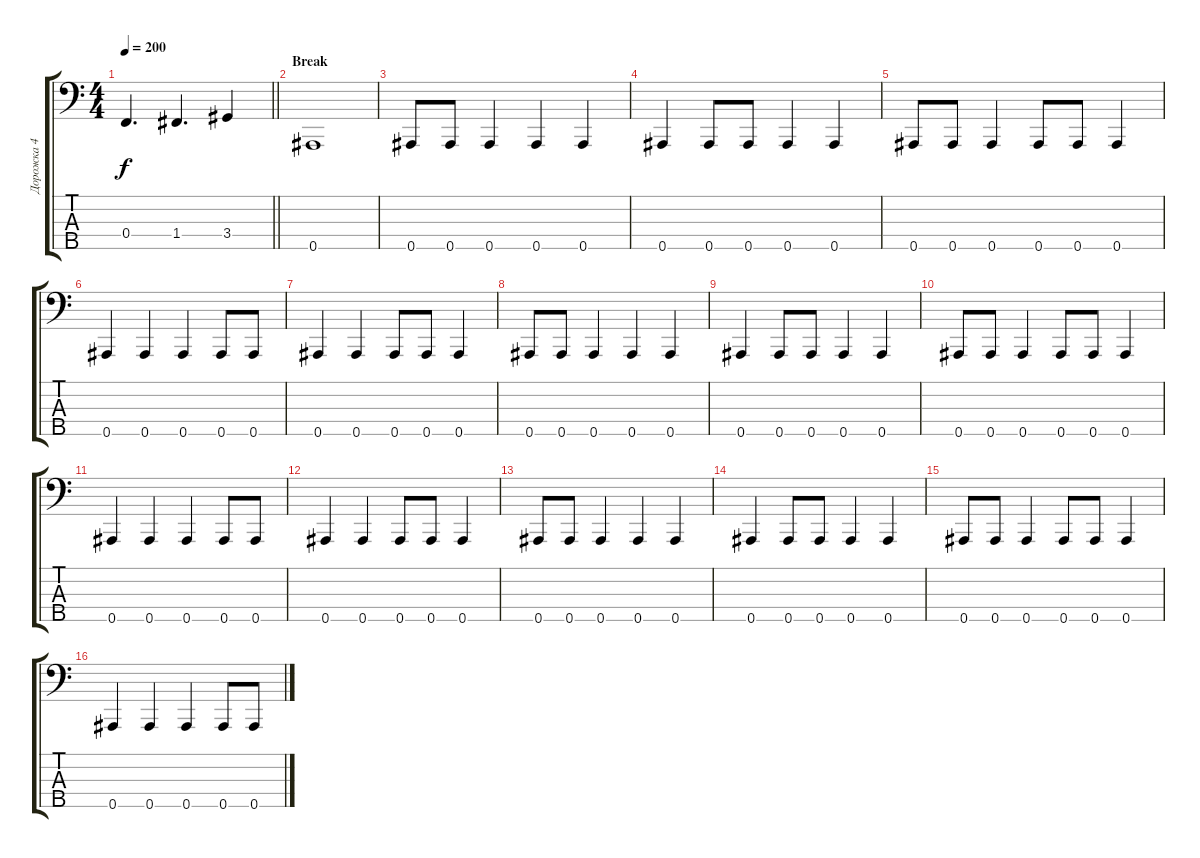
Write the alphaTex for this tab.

\track ("Дорожка 4" "Дорожка 4") {instrument electricbasspick}
\staff {score tabs}
\tuning (G2 Eb2 Bb1 F1 Bb0) {hide}
\ts (4 4)
\tempo 200
\clef f4
\barLineRight lightlight
\ks c
0.4.4{d dy f} 1.4.4{d} 3.4.4 |
\section ("" "Break")
0.5.1 |
0.5.8 0.5.8 0.5.4 0.5.4 0.5.4 |
0.5.4 0.5.8 0.5.8 0.5.4 0.5.4 |
0.5.8 0.5.8 0.5.4 0.5.8 0.5.8 0.5.4 |
0.5.4 0.5.4 0.5.4 0.5.8 0.5.8 |
0.5.4 0.5.4 0.5.8 0.5.8 0.5.4 |
0.5.8 0.5.8 0.5.4 0.5.4 0.5.4 |
0.5.4 0.5.8 0.5.8 0.5.4 0.5.4 |
0.5.8 0.5.8 0.5.4 0.5.8 0.5.8 0.5.4 |
0.5.4 0.5.4 0.5.4 0.5.8 0.5.8 |
0.5.4 0.5.4 0.5.8 0.5.8 0.5.4 |
0.5.8 0.5.8 0.5.4 0.5.4 0.5.4 |
0.5.4 0.5.8 0.5.8 0.5.4 0.5.4 |
0.5.8 0.5.8 0.5.4 0.5.8 0.5.8 0.5.4 |
0.5.4 0.5.4 0.5.4 0.5.8 0.5.8
